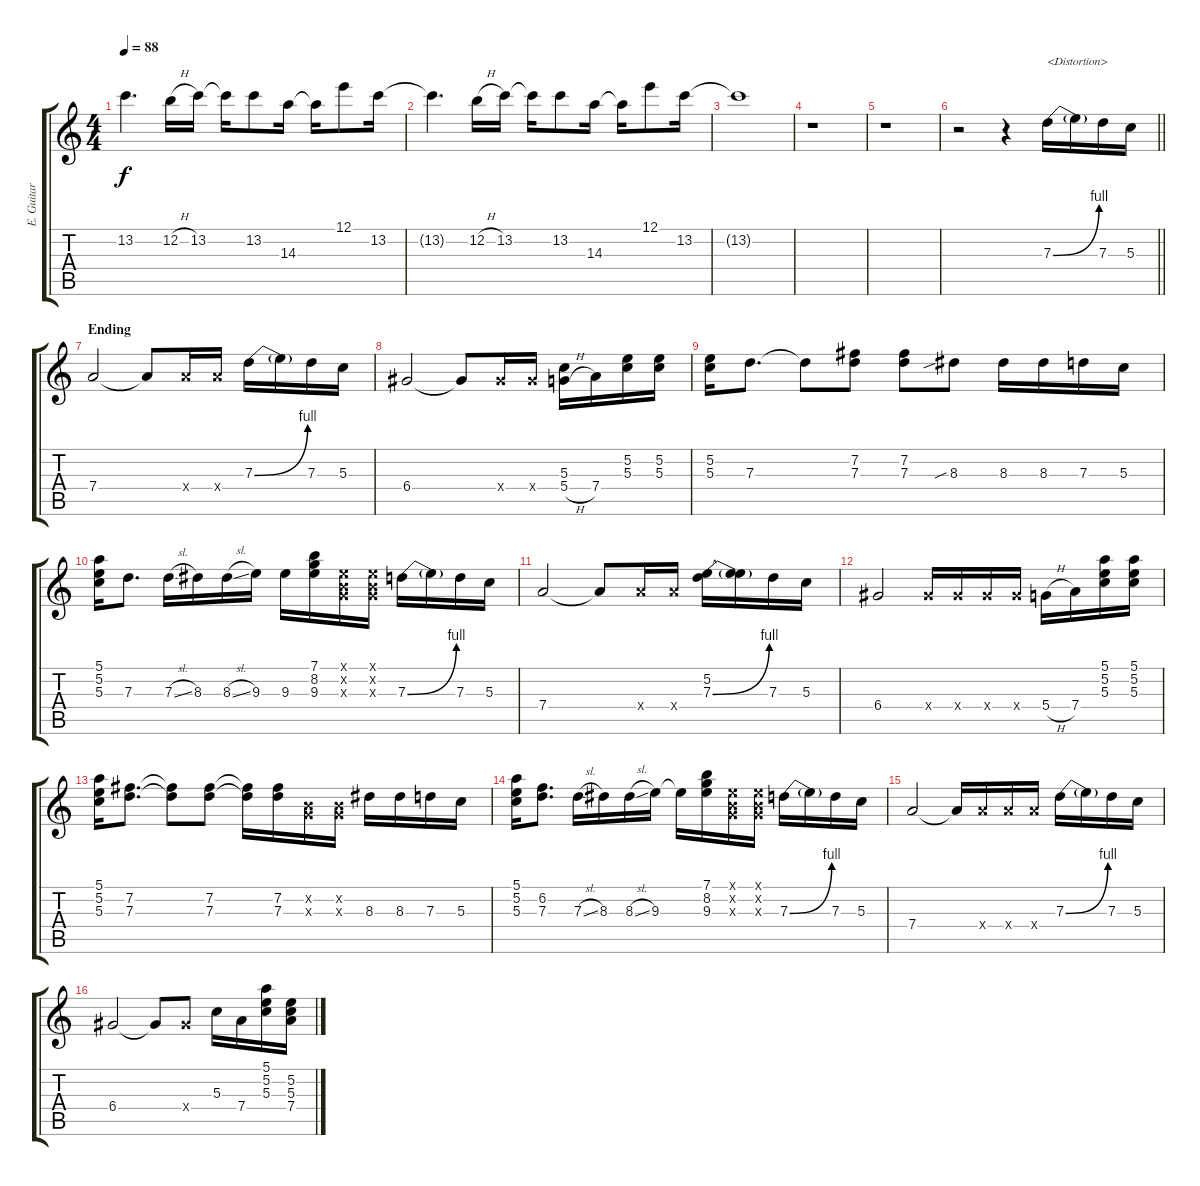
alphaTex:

\track ("E. Guitar III" "E. Guitar ") {instrument overdrivenguitar}
\staff {score tabs}
\tuning (E4 B3 G3 D3 A2 E2) {hide}
\ts (4 4)
\tempo 88
\clef g2
\ks c
13.2{t}.4{d dy f} 12.2{h}.16 13.2.16 13.2{t}.16 13.2.8 14.3.16 14.3{t}.16 12.1.8 13.2.16 |
13.2{t}.4{d} 12.2{h}.16 13.2.16 13.2{t}.16 13.2.8 14.3.16 14.3{t}.16 12.1.8 13.2.16 |
13.2{t}.1 |
r.1 |
r.1 |
\barLineRight lightlight
r.2 r.4 7.3{be (bend 0 0 60 4)}.16{txt "<Distortion>" instrument overdrivenguitar} 7.3{t}.16 7.3.16 5.3.16 |
\section ("" "Ending")
7.4.2 7.4{t}.8 7.4{x}.16 7.4{x}.16 7.3{be (bend 0 0 60 4)}.16 7.3{t}.16 7.3.16 5.3.16 |
6.4.2 6.4{t}.8 6.4{x}.16 6.4{x}.16 (5.3 5.4{h}).16 7.4.16 (5.2 5.3).16 (5.2 5.3).16 |
(5.2 5.3).16 7.3.8{d} 7.3{t}.8 (7.2 7.3).8 (7.2 7.3).8 8.3{sib}.8 8.3.16 8.3.16 7.3.16 5.3.16 |
(5.1 5.2 5.3).16 7.3.8{d} 7.3{sl}.16 8.3.16 8.3{sl}.16 9.3.16 9.3.16 (7.1 8.2 9.3).16 (0.1{x} 0.2{x} 0.3{x}).16 (0.1{x} 0.2{x} 0.3{x}).16 7.3{be (bend 0 0 60 4)}.16 7.3{t}.16 7.3.16 5.3.16 |
7.4.2 7.4{t}.8 7.4{x}.16 7.4{x}.16 (5.2 7.3{be (bend 0 0 60 4)}).16 (5.2{t} 7.3{t}).16 7.3.16 5.3.16 |
6.4.2 6.4{x}.16 6.4{x}.16 6.4{x}.16 6.4{x}.16 5.4{h}.16 7.4.16 (5.1 5.2 5.3).16 (5.1 5.2 5.3).16 |
(5.1 5.2 5.3).16 (7.2 7.3).8{d} (7.2{t} 7.3{t}).8 (7.2 7.3).8 (7.2{t} 7.3{t}).16 (7.2 7.3).16 (0.2{x} 0.3{x}).16 (0.2{x} 0.3{x}).16 8.3.16 8.3.16 7.3.16 5.3.16 |
(5.1 5.2 5.3).16 (6.2 7.3).8{d} 7.3{sl}.16 8.3.16 8.3{sl}.16 9.3.16 9.3{t}.16 (7.1 8.2 9.3).16 (0.1{x} 0.2{x} 0.3{x}).16 (0.1{x} 0.2{x} 0.3{x}).16 7.3{be (bend 0 0 60 4)}.16 7.3{t}.16 7.3.16 5.3.16 |
7.4.2 7.4{t}.16 7.4{x}.16 7.4{x}.16 7.4{x}.16 7.3{be (bend 0 0 60 4)}.16 7.3{t}.16 7.3.16 5.3.16 |
6.4.2 6.4{t}.8 6.4{x}.8 5.3.16 7.4.16 (5.1 5.2 5.3).16 (5.2 5.3 7.4).16
